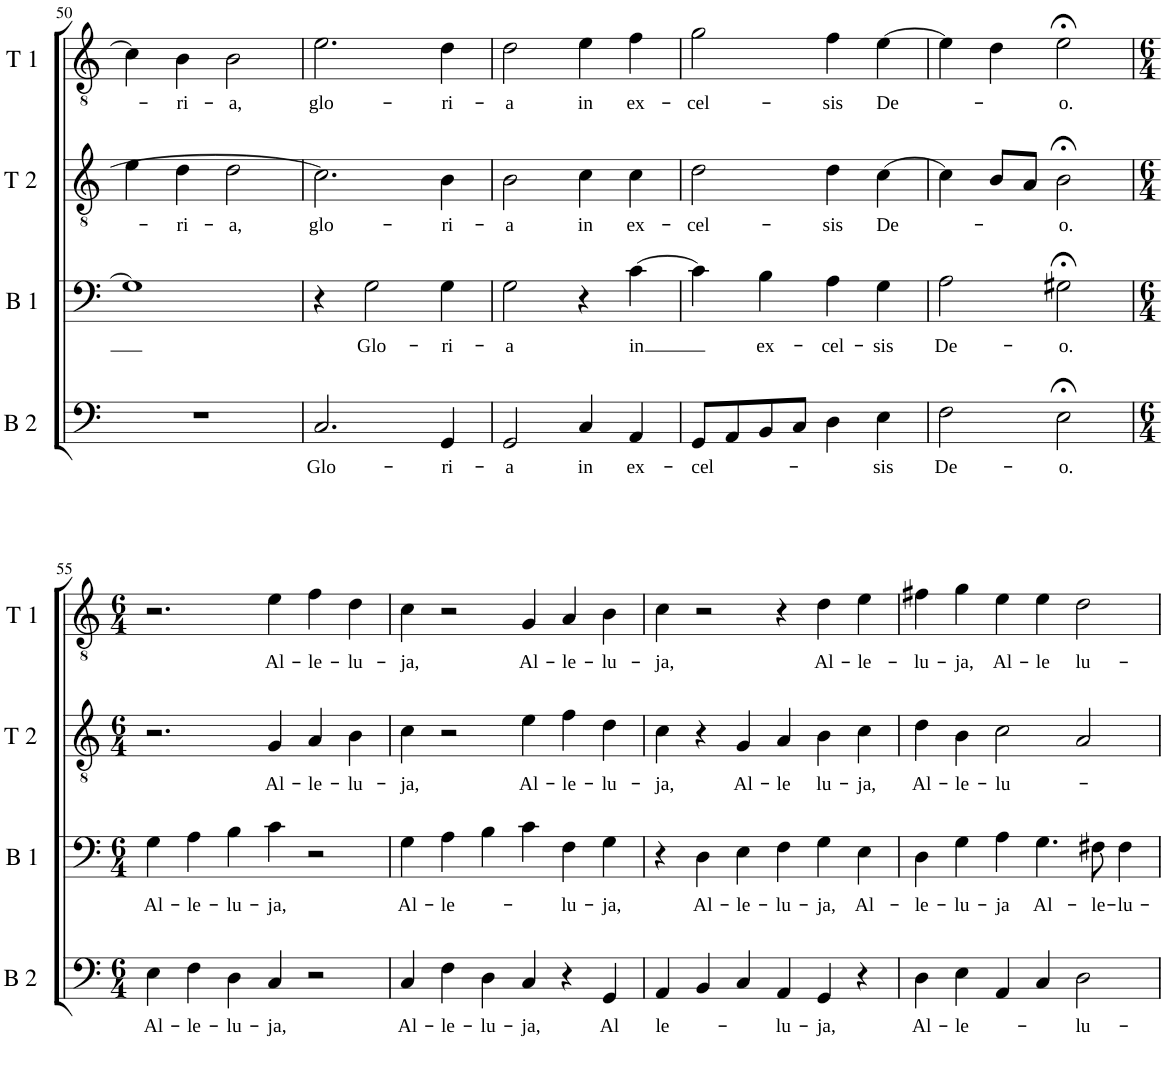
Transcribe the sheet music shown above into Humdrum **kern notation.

**kern	**text	**kern	**text	**kern	**text	**kern	**text
*part4	*part4	*part3	*part3	*part2	*part2	*part1	*part1
*staff4	*staff4	*staff3	*staff3	*staff2	*staff2	*staff1	*staff1
*I"Bass 2	*	*I"Bass 1	*	*I"Tenor 2	*	*I"Tenor 1	*
*I'B 2	*	*I'B 1	*	*I'T 2	*	*I'T 1	*
!!LO:PB:g=z
*clefF4	*	*clefF4	*	*clefGv2	*	*clefGv2	*
*k[]	*	*k[]	*	*k[]	*	*k[]	*
*M4/4	*	*M4/4	*	*M4/4	*	*M4/4	*
*met(c)	*	*met(c)	*	*met(c)	*	*met(c)	*
=50	=50	=50	=50	=50	=50	=50	=50
1r	.	1G]	.	4e\	.	4c\]	.
!	!	!	!	!	!LO:LY:b	!	!LO:LY:b
.	.	.	.	4d\	-ri-	4B\	-ri-
!	!	!	!	!	!LO:LY:b	!	!LO:LY:b
.	.	.	.	2d\	-a,	2B\	-a,
=51	=51	=51	=51	=51	=51	=51	=51
!	!LO:LY:b	!	!	!	!LO:LY:b	!	!LO:LY:b
2.C/	Glo-	4r	.	2.c\]	glo-	2.e\	glo-
!	!	!	!LO:LY:b	!	!	!	!
.	.	2G\	Glo-	.	.	.	.
!	!LO:LY:b	!	!LO:LY:b	!	!LO:LY:b	!	!LO:LY:b
4GG/	-ri-	4G\	-ri-	4B\	-ri-	4d\	-ri-
=52	=52	=52	=52	=52	=52	=52	=52
!	!LO:LY:b	!	!LO:LY:b	!	!LO:LY:b	!	!LO:LY:b
2GG/	-a	2G\	-a	2B\	-a	2d\	-a
!	!LO:LY:b	!	!	!	!LO:LY:b	!	!LO:LY:b
4C/	in	4r	.	4c\	in	4e\	in
!	!LO:LY:b	!	!LO:LY:b	!	!LO:LY:b	!	!LO:LY:b
4AA/	ex-	[4c\	in	4c\	ex-	4f\	ex-
=53	=53	=53	=53	=53	=53	=53	=53
!	!LO:LY:b	!	!	!	!LO:LY:b	!	!LO:LY:b
8GG/L	-cel-	4c\]	.	2d\	-cel-	2g\	-cel-
8AA/	.	.	.	.	.	.	.
!	!	!	!LO:LY:b	!	!	!	!
8BB/	.	4B\	ex-	.	.	.	.
8C/J	.	.	.	.	.	.	.
!	!	!	!LO:LY:b	!	!LO:LY:b	!	!LO:LY:b
4D\	.	4A\	-cel-	4d\	-sis	4f\	-sis
!	!LO:LY:b	!	!LO:LY:b	!	!LO:LY:b	!	!LO:LY:b
4E\	-sis	4G\	-sis	[4c\	De-	[4e\	De-
=54	=54	=54	=54	=54	=54	=54	=54
!	!LO:LY:b	!	!LO:LY:b	!	!	!	!
2F\	De-	2A\	De-	4c\]	.	4e\]	.
.	.	.	.	8B/L	.	4d\	.
.	.	.	.	8A/J	.	.	.
!	!LO:LY:b	!	!LO:LY:b	!	!LO:LY:b	!	!LO:LY:b
2E;<\	-o.	2G#X;<\	-o.	2B;<\	-o.	2e;<\	-o.
!!LO:LB:g=z
=55	=55	=55	=55	=55	=55	=55	=55
*M6/4	*	*M6/4	*	*M6/4	*	*M6/4	*
!	!LO:LY:b	!	!LO:LY:b	!	!	!	!
4E\	Al-	4G\	Al-	2.r	.	2.r	.
!	!LO:LY:b	!	!LO:LY:b	!	!	!	!
4F\	-le-	4A\	-le-	.	.	.	.
!	!LO:LY:b	!	!LO:LY:b	!	!	!	!
4D\	-lu-	4B\	-lu-	.	.	.	.
!	!LO:LY:b	!	!LO:LY:b	!	!LO:LY:b	!	!LO:LY:b
4C/	-ja,	4c\	-ja,	4G/	Al-	4e\	Al-
!	!	!	!	!	!LO:LY:b	!	!LO:LY:b
2r	.	2r	.	4A/	-le-	4f\	-le-
!	!	!	!	!	!LO:LY:b	!	!LO:LY:b
.	.	.	.	4B\	-lu-	4d\	-lu-
=56	=56	=56	=56	=56	=56	=56	=56
!	!LO:LY:b	!	!LO:LY:b	!	!LO:LY:b	!	!LO:LY:b
4C/	Al-	4G\	Al-	4c\	-ja,	4c\	-ja,
!	!LO:LY:b	!	!LO:LY:b	!	!	!	!
4F\	-le-	4A\	-le-	2r	.	2r	.
!	!LO:LY:b	!	!	!	!	!	!
4D\	-lu-	4B\	.	.	.	.	.
!	!LO:LY:b	!	!	!	!LO:LY:b	!	!LO:LY:b
4C/	-ja,	4c\	.	4e\	Al-	4G/	Al-
!	!	!	!LO:LY:b	!	!LO:LY:b	!	!LO:LY:b
4r	.	4F\	-lu-	4f\	-le-	4A/	-le-
!	!LO:LY:b	!	!LO:LY:b	!	!LO:LY:b	!	!LO:LY:b
4GG/	Al	4G\	-ja,	4d\	-lu-	4B\	-lu-
=57	=57	=57	=57	=57	=57	=57	=57
!	!LO:LY:b	!	!	!	!LO:LY:b	!	!LO:LY:b
4AA/	le-	4r	.	4c\	-ja,	4c\	-ja,
!	!	!	!LO:LY:b	!	!	!	!
4BB/	.	4D\	Al-	4r	.	2r	.
!	!	!	!LO:LY:b	!	!LO:LY:b	!	!
4C/	.	4E\	-le-	4G/	Al-	.	.
!	!LO:LY:b	!	!LO:LY:b	!	!LO:LY:b	!	!
4AA/	-lu-	4F\	-lu-	4A/	-le	4r	.
!	!LO:LY:b	!	!LO:LY:b	!	!LO:LY:b	!	!LO:LY:b
4GG/	-ja,	4G\	-ja,	4B\	lu-	4d\	Al-
!	!	!	!LO:LY:b	!	!LO:LY:b	!	!LO:LY:b
4r	.	4E\	Al-	4c\	-ja,	4e\	-le-
=58	=58	=58	=58	=58	=58	=58	=58
!	!LO:LY:b	!	!LO:LY:b	!	!LO:LY:b	!	!LO:LY:b
4D\	Al-	4D\	-le-	4d\	Al-	4f#X\	-lu-
!	!LO:LY:b	!	!LO:LY:b	!	!LO:LY:b	!	!LO:LY:b
4E\	-le-	4G\	-lu-	4B\	-le-	4g\	-ja,
!	!	!	!LO:LY:b	!	!LO:LY:b	!	!LO:LY:b
4AA/	.	4A\	-ja	2c\	-lu-	4e\	Al-
!	!	!	!LO:LY:b	!	!	!	!LO:LY:b
4C/	.	4.G\	Al-	.	.	4e\	-le
!	!LO:LY:b	!	!	!	!	!	!LO:LY:b
2D\	-lu-	.	.	2A/	.	2d\	lu-
!	!	!	!LO:LY:b	!	!	!	!
.	.	8F#X\	-le-	.	.	.	.
!	!	!	!LO:LY:b	!	!	!	!
.	.	4F#\	-lu-	.	.	.	.
=	=	=	=	=	=	=	=
*-	*-	*-	*-	*-	*-	*-	*-
